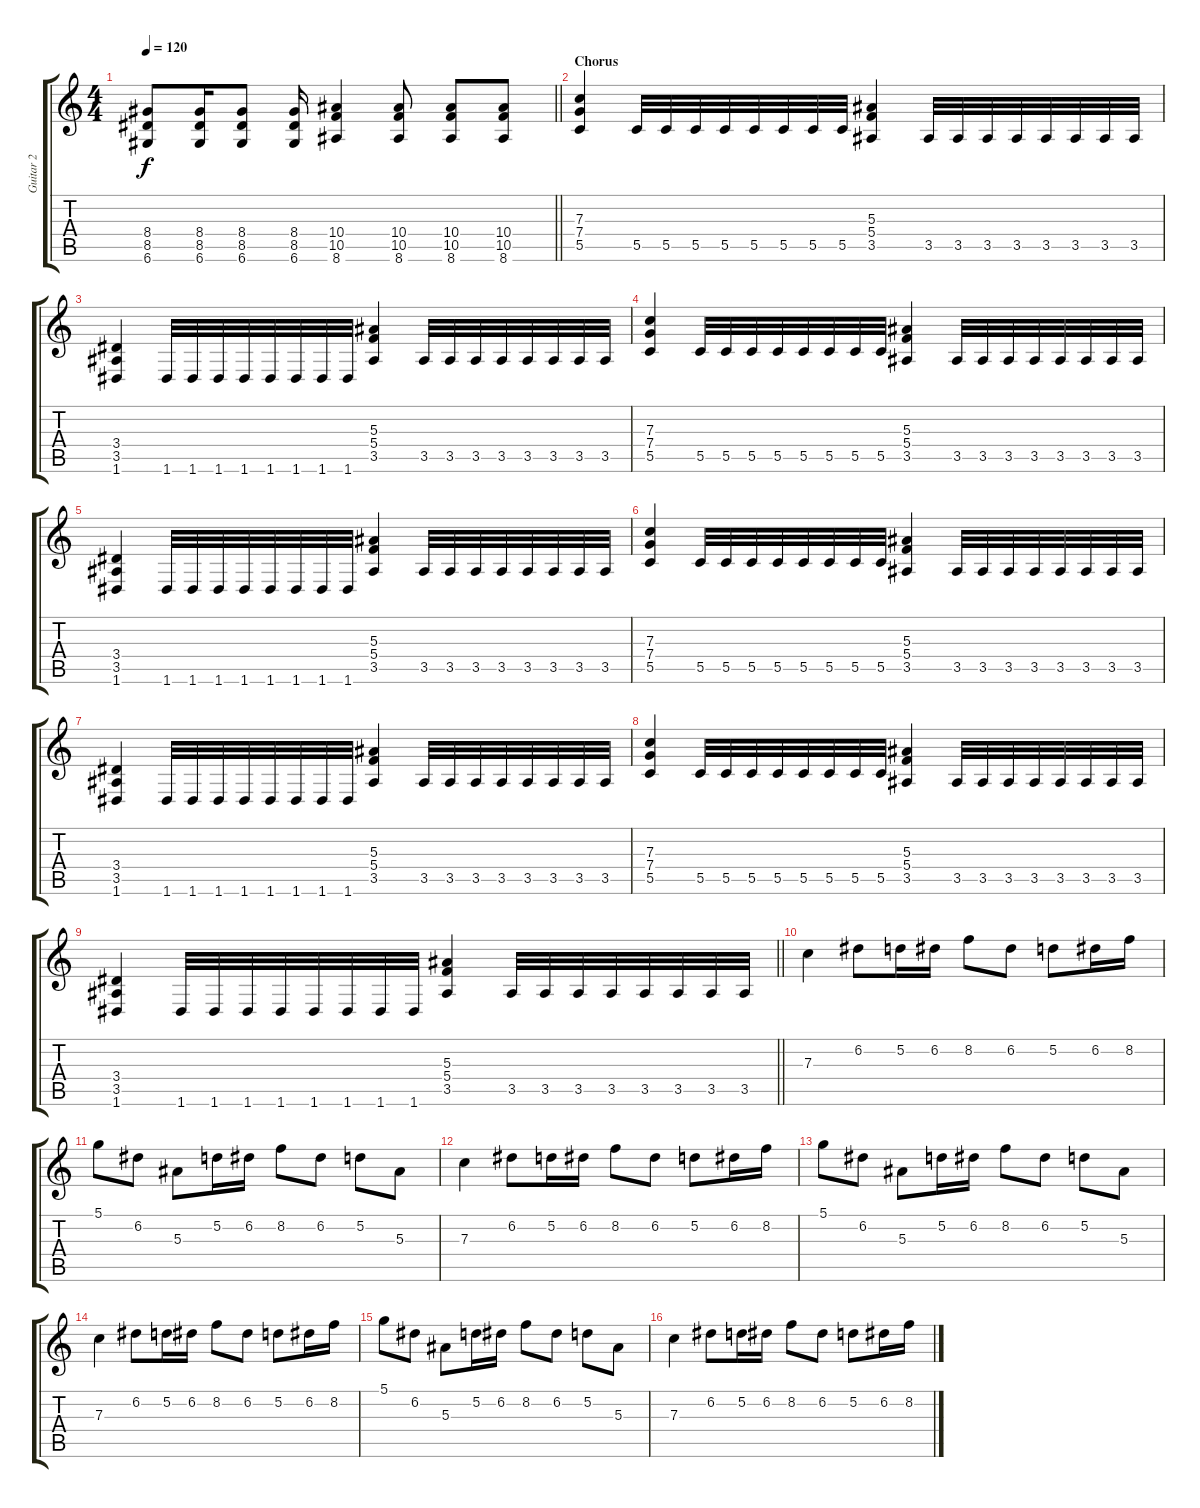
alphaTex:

\track ("Guitar 2" "Guitar 2") {instrument distortionguitar}
\staff {score tabs}
\tuning (D4 A3 F3 C3 G2 D2) {hide}
\ts (4 4)
\tempo 120
\clef g2
\barLineRight lightlight
\ks c
(8.4 8.5 6.6).8{dy f} (8.4 8.5 6.6).16 (8.4 8.5 6.6).8 (8.4 8.5 6.6).16 (10.4 10.5 8.6).4 (10.4 10.5 8.6).8 (10.4 10.5 8.6).8 (10.4 10.5 8.6).8 |
\section ("" "Chorus")
(7.3 7.4 5.5).4 5.5.32 5.5.32 5.5.32 5.5.32 5.5.32 5.5.32 5.5.32 5.5.32 (5.3 5.4 3.5).4 3.5.32 3.5.32 3.5.32 3.5.32 3.5.32 3.5.32 3.5.32 3.5.32 |
(3.4 3.5 1.6).4 1.6.32 1.6.32 1.6.32 1.6.32 1.6.32 1.6.32 1.6.32 1.6.32 (5.3 5.4 3.5).4 3.5.32 3.5.32 3.5.32 3.5.32 3.5.32 3.5.32 3.5.32 3.5.32 |
(7.3 7.4 5.5).4 5.5.32 5.5.32 5.5.32 5.5.32 5.5.32 5.5.32 5.5.32 5.5.32 (5.3 5.4 3.5).4 3.5.32 3.5.32 3.5.32 3.5.32 3.5.32 3.5.32 3.5.32 3.5.32 |
(3.4 3.5 1.6).4 1.6.32 1.6.32 1.6.32 1.6.32 1.6.32 1.6.32 1.6.32 1.6.32 (5.3 5.4 3.5).4 3.5.32 3.5.32 3.5.32 3.5.32 3.5.32 3.5.32 3.5.32 3.5.32 |
(7.3 7.4 5.5).4 5.5.32 5.5.32 5.5.32 5.5.32 5.5.32 5.5.32 5.5.32 5.5.32 (5.3 5.4 3.5).4 3.5.32 3.5.32 3.5.32 3.5.32 3.5.32 3.5.32 3.5.32 3.5.32 |
(3.4 3.5 1.6).4 1.6.32 1.6.32 1.6.32 1.6.32 1.6.32 1.6.32 1.6.32 1.6.32 (5.3 5.4 3.5).4 3.5.32 3.5.32 3.5.32 3.5.32 3.5.32 3.5.32 3.5.32 3.5.32 |
(7.3 7.4 5.5).4 5.5.32 5.5.32 5.5.32 5.5.32 5.5.32 5.5.32 5.5.32 5.5.32 (5.3 5.4 3.5).4 3.5.32 3.5.32 3.5.32 3.5.32 3.5.32 3.5.32 3.5.32 3.5.32 |
\barLineRight lightlight
(3.4 3.5 1.6).4 1.6.32 1.6.32 1.6.32 1.6.32 1.6.32 1.6.32 1.6.32 1.6.32 (5.3 5.4 3.5).4 3.5.32 3.5.32 3.5.32 3.5.32 3.5.32 3.5.32 3.5.32 3.5.32 |
\section ("" "")
7.3.4 6.2.8 5.2.16 6.2.16 8.2.8 6.2.8 5.2.8 6.2.16 8.2.16 |
5.1.8 6.2.8 5.3.8 5.2.16 6.2.16 8.2.8 6.2.8 5.2.8 5.3.8 |
7.3.4 6.2.8 5.2.16 6.2.16 8.2.8 6.2.8 5.2.8 6.2.16 8.2.16 |
5.1.8 6.2.8 5.3.8 5.2.16 6.2.16 8.2.8 6.2.8 5.2.8 5.3.8 |
7.3.4 6.2.8 5.2.16 6.2.16 8.2.8 6.2.8 5.2.8 6.2.16 8.2.16 |
5.1.8 6.2.8 5.3.8 5.2.16 6.2.16 8.2.8 6.2.8 5.2.8 5.3.8 |
7.3.4 6.2.8 5.2.16 6.2.16 8.2.8 6.2.8 5.2.8 6.2.16 8.2.16
